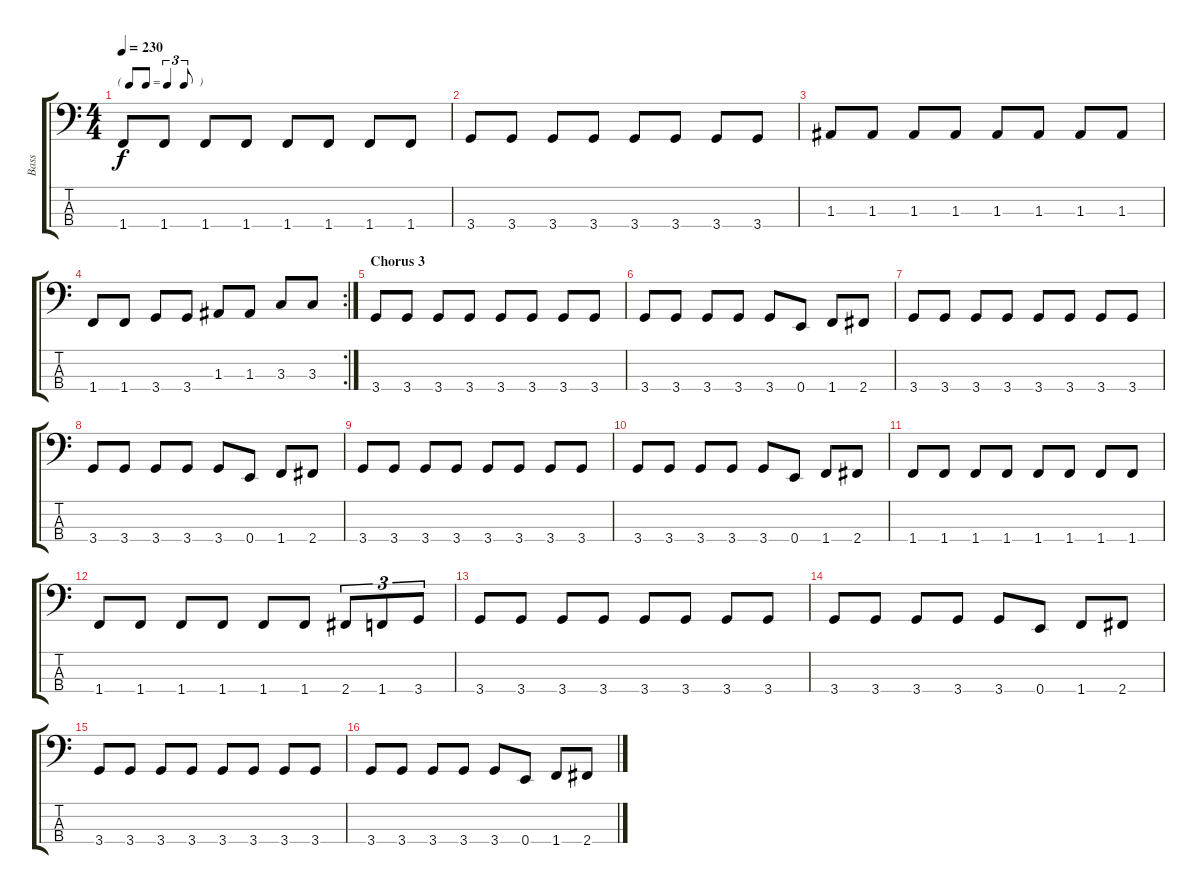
\track ("Bass" "Bass") {instrument electricbasspick}
\staff {score tabs}
\tuning (G2 D2 A1 E1) {hide}
\ts (4 4)
\tf triplet8th
\tempo 230
\clef f4
\ks c
1.4.8{dy f} 1.4.8 1.4.8 1.4.8 1.4.8 1.4.8 1.4.8 1.4.8 |
3.4.8 3.4.8 3.4.8 3.4.8 3.4.8 3.4.8 3.4.8 3.4.8 |
1.3.8 1.3.8 1.3.8 1.3.8 1.3.8 1.3.8 1.3.8 1.3.8 |
\rc 2
1.4.8 1.4.8 3.4.8 3.4.8 1.3.8 1.3.8 3.3.8 3.3.8 |
\section ("" "Chorus 3")
3.4.8 3.4.8 3.4.8 3.4.8 3.4.8 3.4.8 3.4.8 3.4.8 |
3.4.8 3.4.8 3.4.8 3.4.8 3.4.8 0.4.8 1.4.8 2.4.8 |
3.4.8 3.4.8 3.4.8 3.4.8 3.4.8 3.4.8 3.4.8 3.4.8 |
3.4.8 3.4.8 3.4.8 3.4.8 3.4.8 0.4.8 1.4.8 2.4.8 |
3.4.8 3.4.8 3.4.8 3.4.8 3.4.8 3.4.8 3.4.8 3.4.8 |
3.4.8 3.4.8 3.4.8 3.4.8 3.4.8 0.4.8 1.4.8 2.4.8 |
1.4.8 1.4.8 1.4.8 1.4.8 1.4.8 1.4.8 1.4.8 1.4.8 |
1.4.8 1.4.8 1.4.8 1.4.8 1.4.8 1.4.8 2.4.8{tu (3 2)} 1.4.8{tu (3 2)} 3.4.8{tu (3 2)} |
3.4.8 3.4.8 3.4.8 3.4.8 3.4.8 3.4.8 3.4.8 3.4.8 |
3.4.8 3.4.8 3.4.8 3.4.8 3.4.8 0.4.8 1.4.8 2.4.8 |
3.4.8 3.4.8 3.4.8 3.4.8 3.4.8 3.4.8 3.4.8 3.4.8 |
3.4.8 3.4.8 3.4.8 3.4.8 3.4.8 0.4.8 1.4.8 2.4.8
